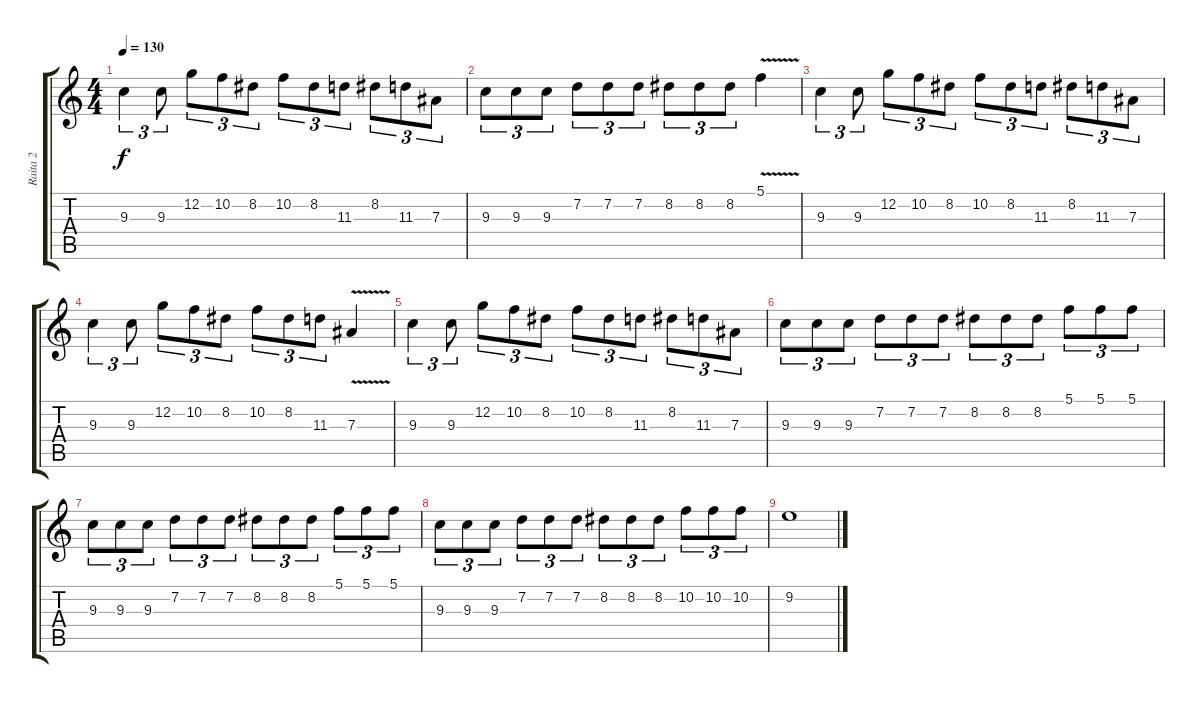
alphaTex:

\track ("Raita 2" "Raita 2") {instrument distortionguitar}
\staff {score tabs}
\tuning (C4 G3 Eb3 Bb2 F2 C2) {hide}
\ts (4 4)
\tempo 130
\clef g2
\ks c
9.3.4{tu (3 2) dy f} 9.3.8{tu (3 2)} 12.2.8{tu (3 2)} 10.2.8{tu (3 2)} 8.2.8{tu (3 2)} 10.2.8{tu (3 2)} 8.2.8{tu (3 2)} 11.3.8{tu (3 2)} 8.2.8{tu (3 2)} 11.3.8{tu (3 2)} 7.3.8{tu (3 2)} |
9.3.8{tu (3 2)} 9.3.8{tu (3 2)} 9.3.8{tu (3 2)} 7.2.8{tu (3 2)} 7.2.8{tu (3 2)} 7.2.8{tu (3 2)} 8.2.8{tu (3 2)} 8.2.8{tu (3 2)} 8.2.8{tu (3 2)} 5.1{v}.4 |
9.3.4{tu (3 2)} 9.3.8{tu (3 2)} 12.2.8{tu (3 2)} 10.2.8{tu (3 2)} 8.2.8{tu (3 2)} 10.2.8{tu (3 2)} 8.2.8{tu (3 2)} 11.3.8{tu (3 2)} 8.2.8{tu (3 2)} 11.3.8{tu (3 2)} 7.3.8{tu (3 2)} |
9.3.4{tu (3 2)} 9.3.8{tu (3 2)} 12.2.8{tu (3 2)} 10.2.8{tu (3 2)} 8.2.8{tu (3 2)} 10.2.8{tu (3 2)} 8.2.8{tu (3 2)} 11.3.8{tu (3 2)} 7.3{v}.4 |
9.3.4{tu (3 2)} 9.3.8{tu (3 2)} 12.2.8{tu (3 2)} 10.2.8{tu (3 2)} 8.2.8{tu (3 2)} 10.2.8{tu (3 2)} 8.2.8{tu (3 2)} 11.3.8{tu (3 2)} 8.2.8{tu (3 2)} 11.3.8{tu (3 2)} 7.3.8{tu (3 2)} |
9.3.8{tu (3 2)} 9.3.8{tu (3 2)} 9.3.8{tu (3 2)} 7.2.8{tu (3 2)} 7.2.8{tu (3 2)} 7.2.8{tu (3 2)} 8.2.8{tu (3 2)} 8.2.8{tu (3 2)} 8.2.8{tu (3 2)} 5.1.8{tu (3 2)} 5.1.8{tu (3 2)} 5.1.8{tu (3 2)} |
9.3.8{tu (3 2)} 9.3.8{tu (3 2)} 9.3.8{tu (3 2)} 7.2.8{tu (3 2)} 7.2.8{tu (3 2)} 7.2.8{tu (3 2)} 8.2.8{tu (3 2)} 8.2.8{tu (3 2)} 8.2.8{tu (3 2)} 5.1.8{tu (3 2)} 5.1.8{tu (3 2)} 5.1.8{tu (3 2)} |
9.3.8{tu (3 2)} 9.3.8{tu (3 2)} 9.3.8{tu (3 2)} 7.2.8{tu (3 2)} 7.2.8{tu (3 2)} 7.2.8{tu (3 2)} 8.2.8{tu (3 2)} 8.2.8{tu (3 2)} 8.2.8{tu (3 2)} 10.2.8{tu (3 2)} 10.2.8{tu (3 2)} 10.2.8{tu (3 2)} |
9.2.1
